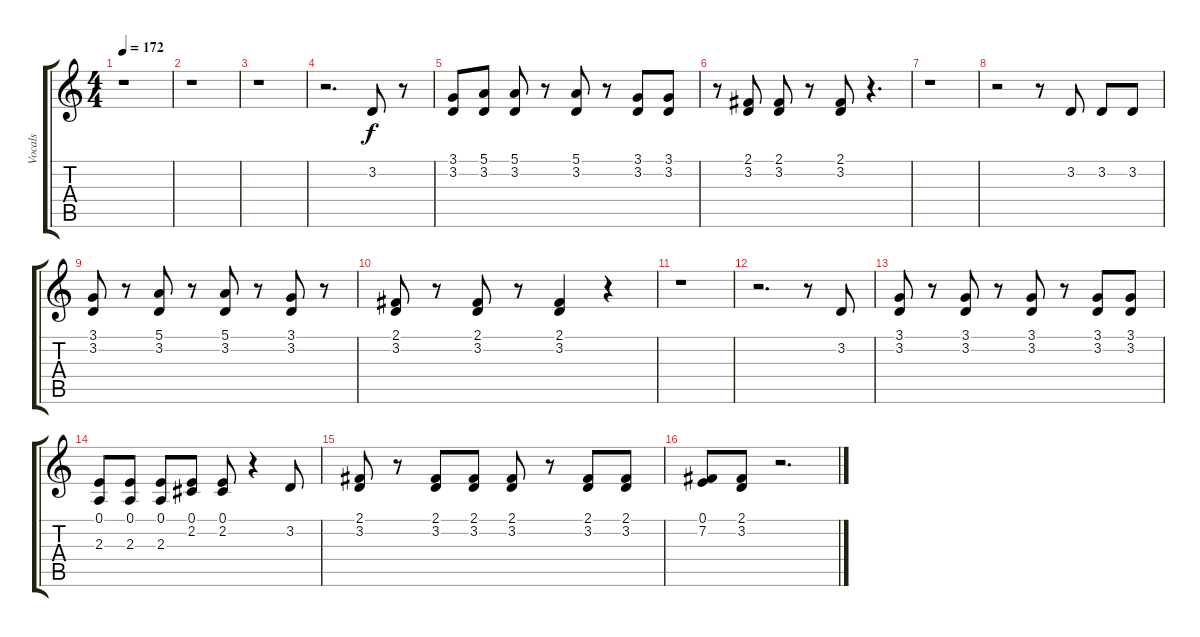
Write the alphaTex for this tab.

\track ("Vocals" "Vocals") {instrument trumpet}
\staff {score tabs}
\tuning (E4 B3 G3 D3 A2 E2) {hide}
\ts (4 4)
\tempo 172
\clef g2
\ks c
r.1{dy f} |
r.1 |
r.1 |
r.2{d} 3.2.8 r.8 |
(3.1 3.2).8 (5.1 3.2).8 (5.1 3.2).8 r.8 (5.1 3.2).8 r.8 (3.1 3.2).8 (3.1 3.2).8 |
r.8 (2.1 3.2).8 (2.1 3.2).8 r.8 (2.1 3.2).8 r.4{d} |
r.1 |
r.2 r.8 3.2.8 3.2.8 3.2.8 |
(3.1 3.2).8 r.8 (5.1 3.2).8 r.8 (5.1 3.2).8 r.8 (3.1 3.2).8 r.8 |
(2.1 3.2).8 r.8 (2.1 3.2).8 r.8 (2.1 3.2).4 r.4 |
r.1 |
r.2{d} r.8 3.2.8 |
(3.1 3.2).8 r.8 (3.1 3.2).8 r.8 (3.1 3.2).8 r.8 (3.1 3.2).8 (3.1 3.2).8 |
(0.1 2.3).8 (0.1 2.3).8 (0.1 2.3).8 (0.1 2.2).8 (0.1 2.2).8 r.4 3.2.8 |
(2.1 3.2).8 r.8 (2.1 3.2).8 (2.1 3.2).8 (2.1 3.2).8 r.8 (2.1 3.2).8 (2.1 3.2).8 |
(0.1 7.2).8 (2.1 3.2).8 r.2{d}
